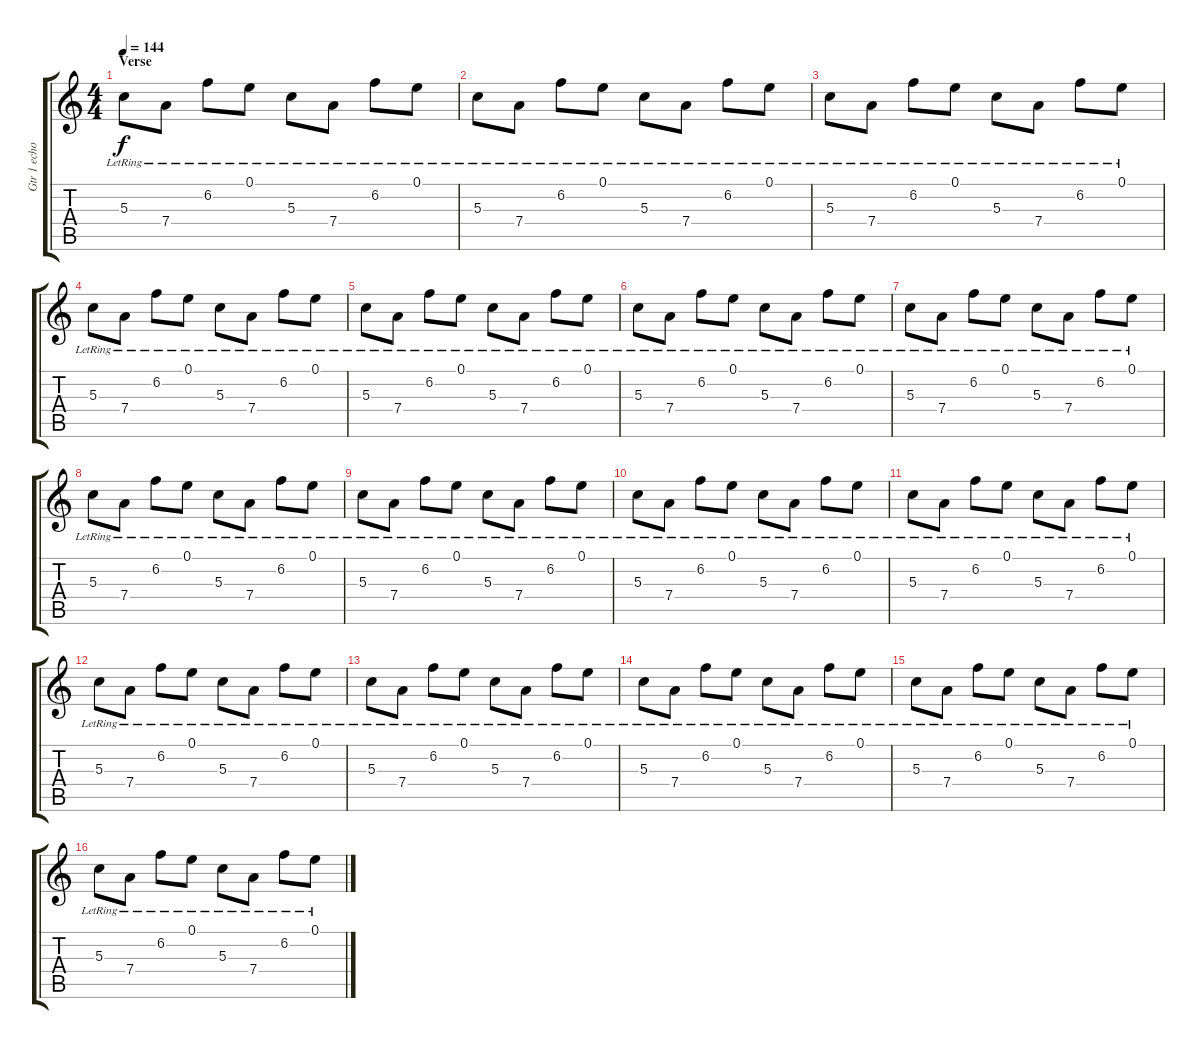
\track ("Gtr 1 echo" "Gtr 1 echo") {instrument electricguitarclean}
\staff {score tabs}
\tuning (E4 B3 G3 D3 A2 E2) {hide}
\ts (4 4)
\section ("" "Verse")
\tempo 144
\clef g2
\ks c
5.3{lr}.8{dy f} 7.4{lr}.8 6.2{lr}.8 0.1{lr}.8 5.3{lr}.8 7.4{lr}.8 6.2{lr}.8 0.1{lr}.8 |
5.3{lr}.8 7.4{lr}.8 6.2{lr}.8 0.1{lr}.8 5.3{lr}.8 7.4{lr}.8 6.2{lr}.8 0.1{lr}.8 |
5.3{lr}.8 7.4{lr}.8 6.2{lr}.8 0.1{lr}.8 5.3{lr}.8 7.4{lr}.8 6.2{lr}.8 0.1{lr}.8 |
5.3{lr}.8 7.4{lr}.8 6.2{lr}.8 0.1{lr}.8 5.3{lr}.8 7.4{lr}.8 6.2{lr}.8 0.1{lr}.8 |
5.3{lr}.8 7.4{lr}.8 6.2{lr}.8 0.1{lr}.8 5.3{lr}.8 7.4{lr}.8 6.2{lr}.8 0.1{lr}.8 |
5.3{lr}.8 7.4{lr}.8 6.2{lr}.8 0.1{lr}.8 5.3{lr}.8 7.4{lr}.8 6.2{lr}.8 0.1{lr}.8 |
5.3{lr}.8 7.4{lr}.8 6.2{lr}.8 0.1{lr}.8 5.3{lr}.8 7.4{lr}.8 6.2{lr}.8 0.1{lr}.8 |
5.3{lr}.8 7.4{lr}.8 6.2{lr}.8 0.1{lr}.8 5.3{lr}.8 7.4{lr}.8 6.2{lr}.8 0.1{lr}.8 |
5.3{lr}.8 7.4{lr}.8 6.2{lr}.8 0.1{lr}.8 5.3{lr}.8 7.4{lr}.8 6.2{lr}.8 0.1{lr}.8 |
5.3{lr}.8 7.4{lr}.8 6.2{lr}.8 0.1{lr}.8 5.3{lr}.8 7.4{lr}.8 6.2{lr}.8 0.1{lr}.8 |
5.3{lr}.8 7.4{lr}.8 6.2{lr}.8 0.1{lr}.8 5.3{lr}.8 7.4{lr}.8 6.2{lr}.8 0.1{lr}.8 |
5.3{lr}.8 7.4{lr}.8 6.2{lr}.8 0.1{lr}.8 5.3{lr}.8 7.4{lr}.8 6.2{lr}.8 0.1{lr}.8 |
5.3{lr}.8 7.4{lr}.8 6.2{lr}.8 0.1{lr}.8 5.3{lr}.8 7.4{lr}.8 6.2{lr}.8 0.1{lr}.8 |
5.3{lr}.8 7.4{lr}.8 6.2{lr}.8 0.1{lr}.8 5.3{lr}.8 7.4{lr}.8 6.2{lr}.8 0.1{lr}.8 |
5.3{lr}.8 7.4{lr}.8 6.2{lr}.8 0.1{lr}.8 5.3{lr}.8 7.4{lr}.8 6.2{lr}.8 0.1{lr}.8 |
5.3{lr}.8 7.4{lr}.8 6.2{lr}.8 0.1{lr}.8 5.3{lr}.8 7.4{lr}.8 6.2{lr}.8 0.1{lr}.8
